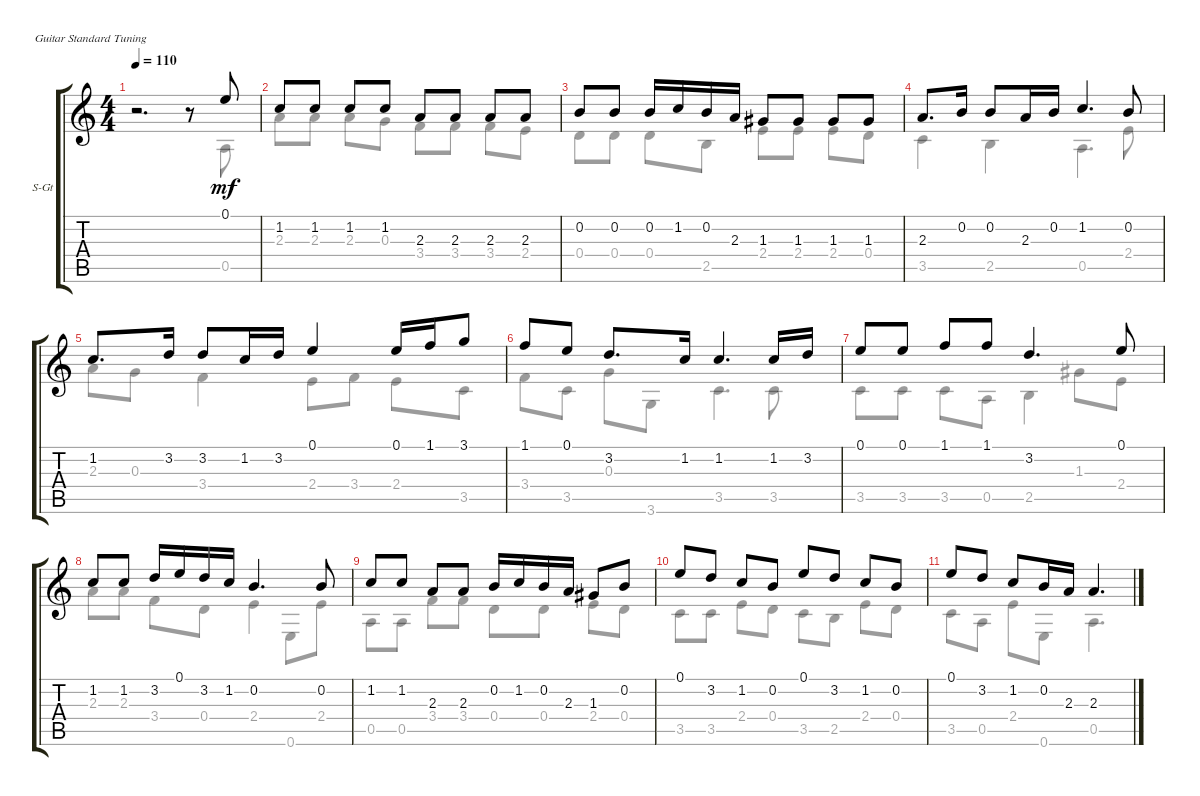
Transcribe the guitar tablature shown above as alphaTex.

\defaultSystemsLayout 4
\bracketExtendMode groupsimilarinstruments
\firstSystemTrackNameOrientation horizontal
\otherSystemsTrackNameOrientation horizontal
\track ("Steel Guitar" "S-Gt") {instrument acousticguitarsteel}
\staff {score tabs}
\tuning (E4 B3 G3 D3 A2 E2)
\voice
\ts (4 4)
\tempo 110
\clef g2
\ks c
r.2{d dy mf instrument acousticguitarsteel} r.8 0.1.8 |
1.2.8 1.2.8 1.2.8 1.2.8 2.3.8 2.3.8 2.3.8 2.3.8 |
0.2.8 0.2.8 0.2.16 1.2.16 0.2.16 2.3.16 1.3.8 1.3.8 1.3.8 1.3.8 |
2.3.8{d} 0.2.16 0.2.8 2.3.16 0.2.16 1.2.4{d} 0.2.8 |
1.2.8{d} 3.2.16 3.2.8 1.2.16 3.2.16 0.1.4 0.1.16 1.1.16 3.1.8 |
1.1.8 0.1.8 3.2.8{d} 1.2.16 1.2.4{d} 1.2.16 3.2.16 |
0.1.8 0.1.8 1.1.8 1.1.8 3.2.4{d} 0.1.8 |
1.2.8 1.2.8 3.2.16 0.1.16 3.2.16 1.2.16 0.2.4{d} 0.2.8 |
1.2.8 1.2.8 2.3.8 2.3.8 0.2.16 1.2.16 0.2.16 2.3.16 1.3.8 0.2.8 |
0.1.8 3.2.8 1.2.8 0.2.8 0.1.8 3.2.8 1.2.8 0.2.8 |
0.1.8 3.2.8 1.2.8 0.2.16 2.3.16 2.3.4{d}
\voice
\clef g2
\ottava regular
\simile none
\ks c
r.2{d dy mf} r.8 0.5.8 |
2.3.8 2.3.8 2.3.8 0.3.8 3.4.8 3.4.8 3.4.8 2.4.8 |
0.4.8 0.4.8 0.4.8 2.5.8 2.4.8 2.4.8 2.4.8 0.4.8 |
3.5.4 2.5.4 0.5.4{d} 2.4.8 |
2.3.8 0.3.8 3.4.4 2.4.8 3.4.8 2.4.8 3.5.8 |
3.4.8 3.5.8 0.3.8 3.6.8 3.5.4{d} 3.5.8 |
3.5.8 3.5.8 3.5.8 0.5.8 2.5.4 1.3.8 2.4.8 |
2.3.8 2.3.8 3.4.8 0.4.8 2.4.4 0.6.8 2.4.8 |
0.5.8 0.5.8 3.4.8 3.4.8 0.4.8 0.4.8 2.4.8 0.4.8 |
3.5.8 3.5.8 2.4.8 0.4.8 3.5.8 2.5.8 2.4.8 0.4.8 |
3.5.8 0.5.8 2.4.8 0.6.8 0.5.4{d}
